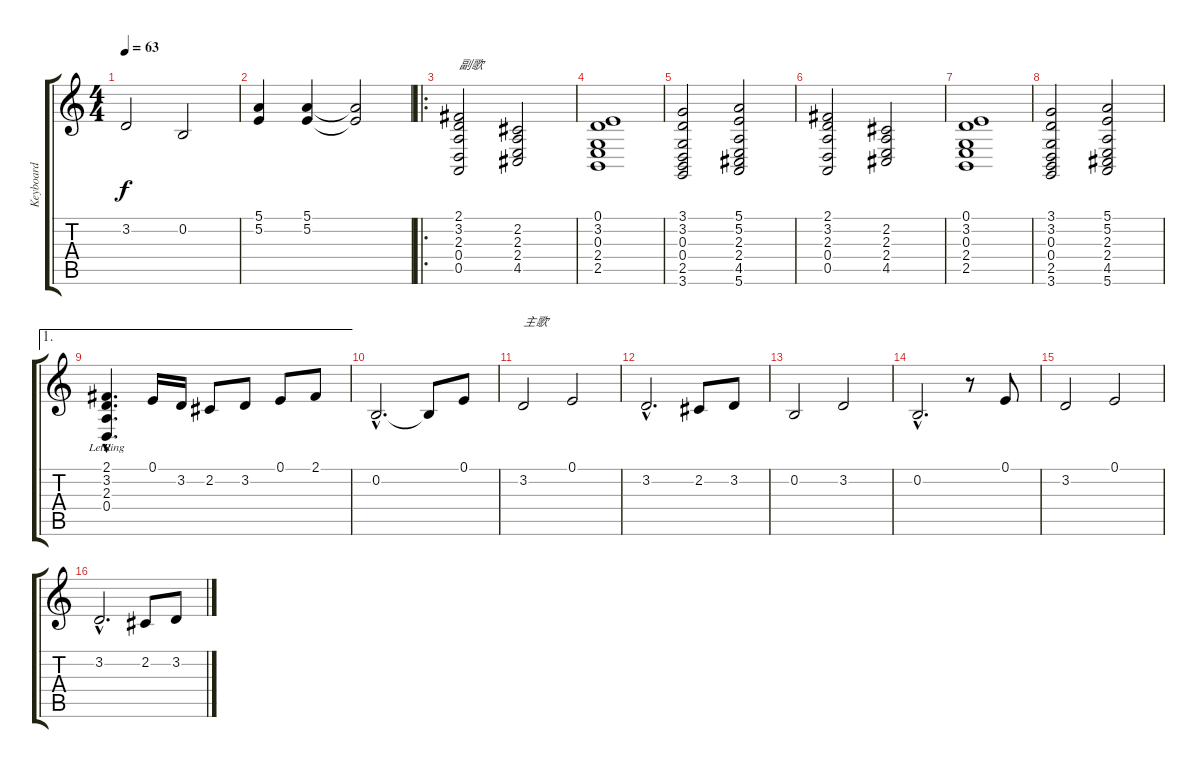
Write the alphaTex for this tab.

\track ("Keyboard" "Keyboard") {instrument synthstrings2}
\staff {score tabs}
\tuning (E4 B3 G3 D3 A2 E2) {hide}
\ts (4 4)
\tempo 63
\clef g2
\ks c
3.2.2{dy f} 0.2.2 |
(5.1 5.2).4 (5.1 5.2).4 (5.1{t} 5.2{t}).2 |
\ro
(2.1 3.2 2.3 0.4 0.5).2{txt "副歌"} (2.2 2.3 2.4 4.5).2 |
(0.1 3.2 0.3 2.4 2.5).1 |
(3.1 3.2 0.3 0.4 2.5 3.6).2 (5.1 5.2 2.3 2.4 4.5 5.6).2 |
(2.1 3.2 2.3 0.4 0.5).2 (2.2 2.3 2.4 4.5).2 |
(0.1 3.2 0.3 2.4 2.5).1 |
(3.1 3.2 0.3 0.4 2.5 3.6).2 (5.1 5.2 2.3 2.4 4.5 5.6).2 |
\ae 1
(2.1{hac lr} 3.2{lr} 2.3{lr} 0.4{hac lr}).4{d} 0.1.16 3.2.16 2.2.8 3.2.8 0.1.8 2.1.8 |
0.2{hac}.2{d} 0.2{t}.8 0.1.8 |
3.2.2{txt "主歌"} 0.1.2 |
3.2{hac}.2{d} 2.2.8 3.2.8 |
0.2.2 3.2.2 |
0.2{hac}.2{d} r.8 0.1.8 |
3.2.2 0.1.2 |
3.2{hac}.2{d} 2.2.8 3.2.8
